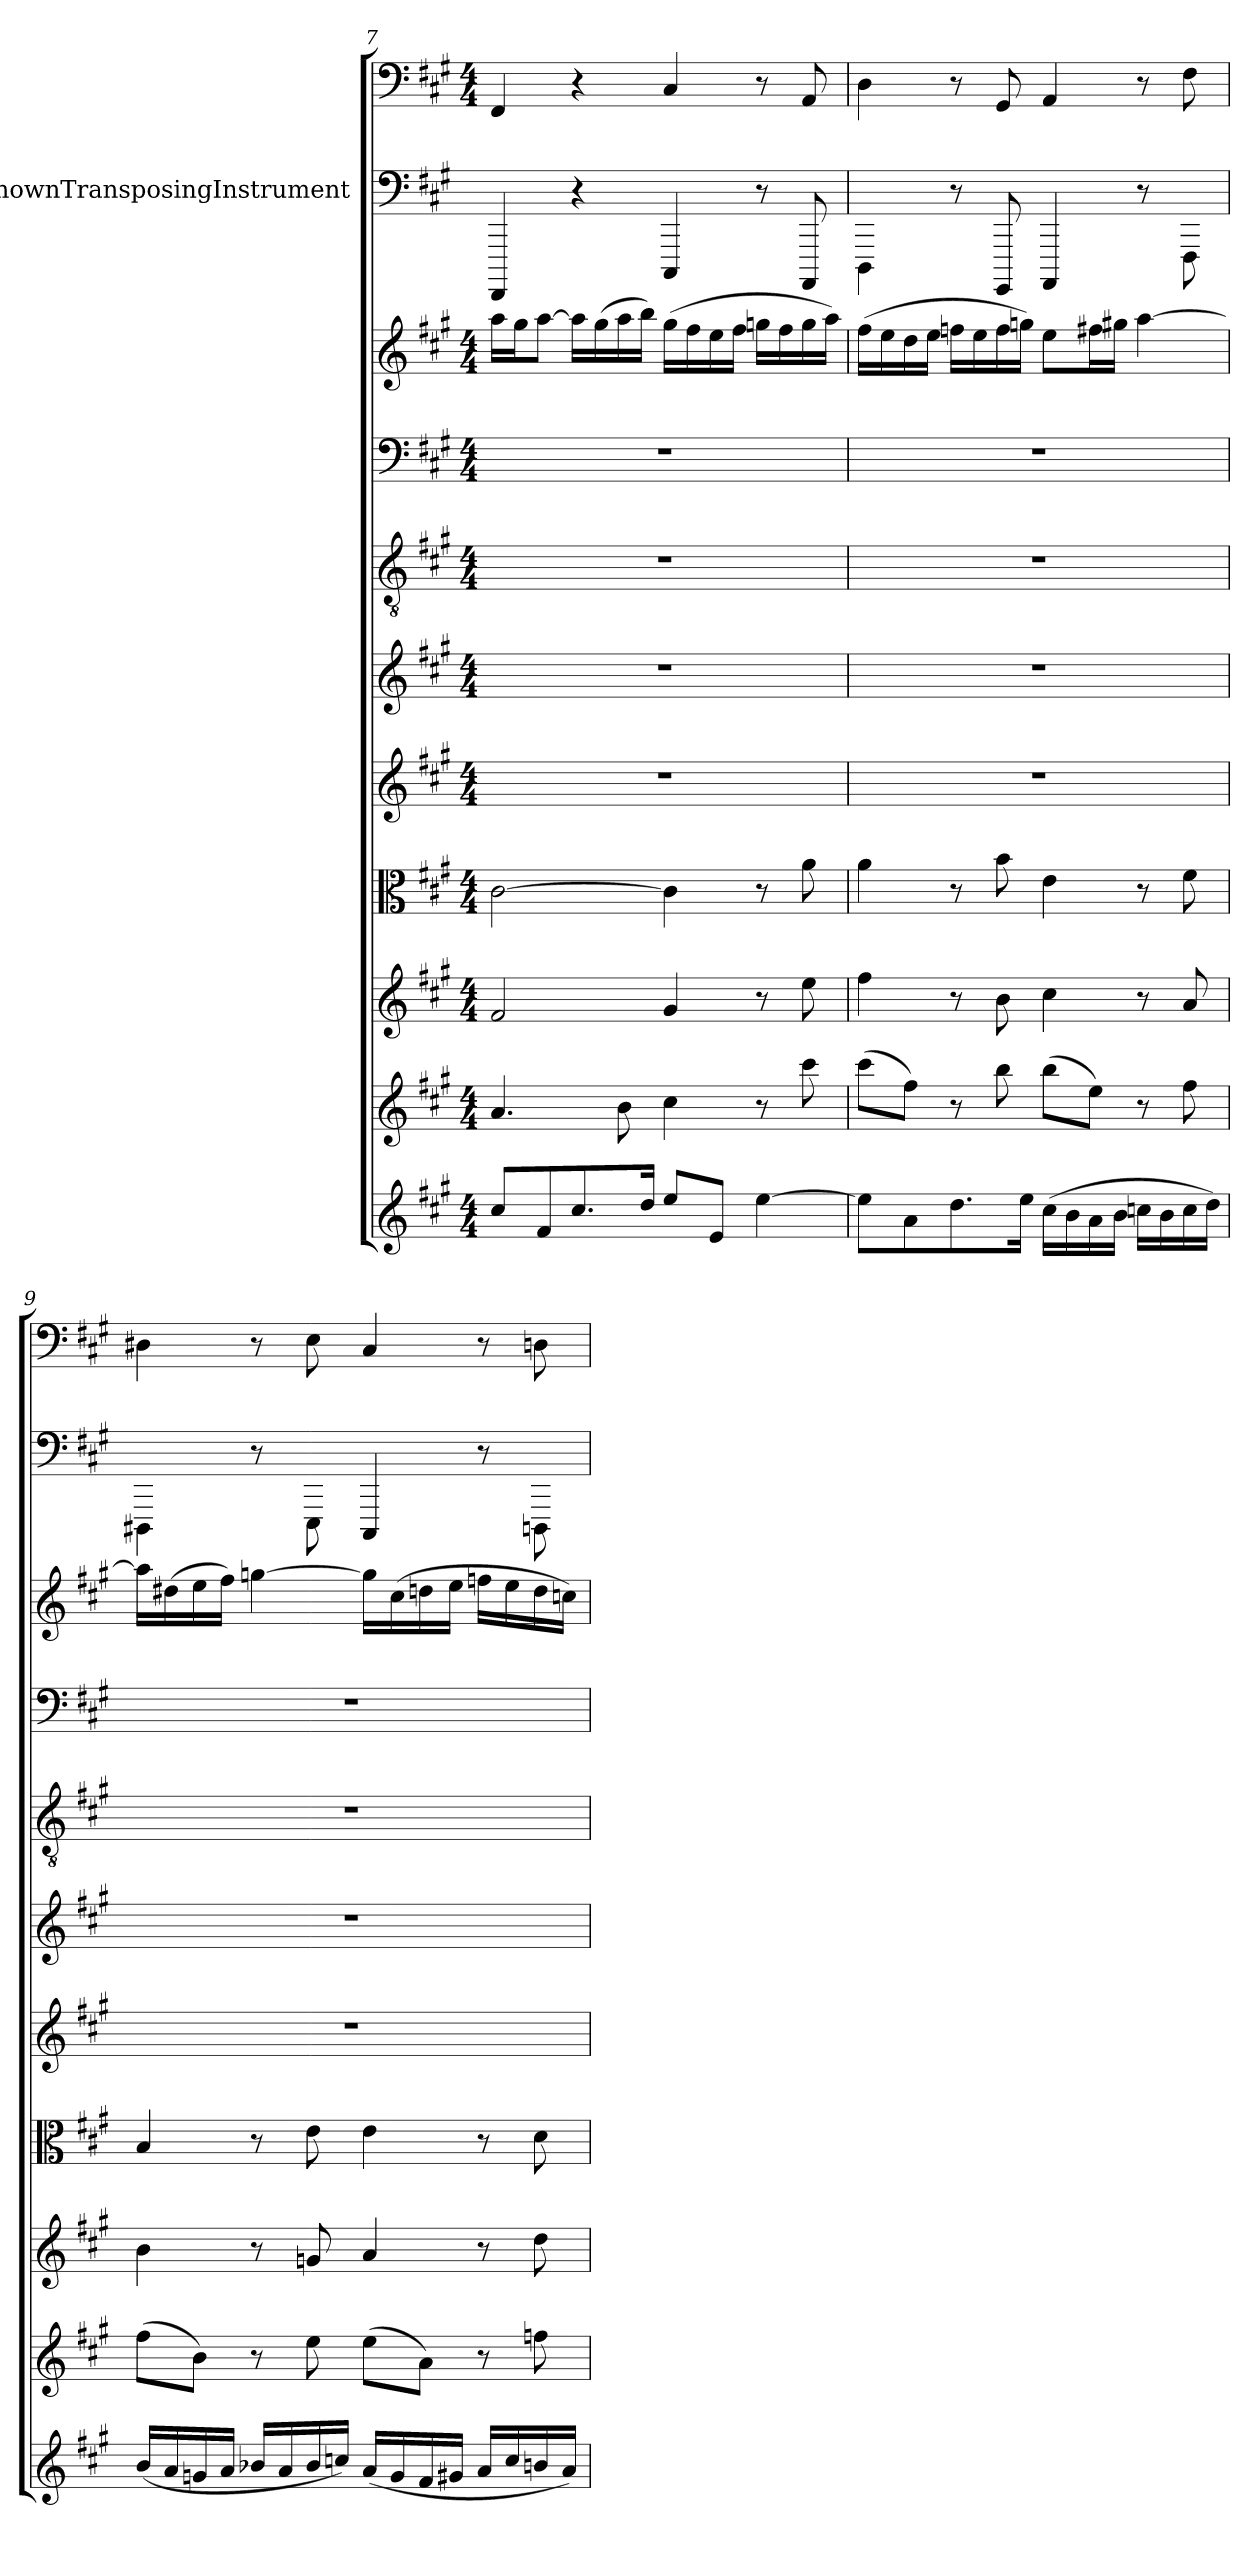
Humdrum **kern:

**kern	**kern	**kern	**kern	**kern	**kern	**kern	**kern	**kern	**kern	**kern
*part11	*part10	*part9	*part8	*part7	*part6	*part5	*part4	*part3	*part2	*part1
*staff11	*staff10	*staff9	*staff8	*staff7	*staff6	*staff5	*staff4	*staff3	*staff2	*staff1
*	*	*	*	*	*	*	*	*	*I"UnknownTransposingInstrument	*
*clefG2	*clefG2	*clefG2	*clefC3	*clefG2	*clefG2	*clefGv2	*clefF4	*clefG2	*clefF4	*clefF4
*	*	*	*	*	*	*	*	*	*ITrd-7c-12	*
*k[f#c#g#]	*k[f#c#g#]	*k[f#c#g#]	*k[f#c#g#]	*k[f#c#g#]	*k[f#c#g#]	*k[f#c#g#]	*k[f#c#g#]	*k[f#c#g#]	*k[f#c#g#]	*k[f#c#g#]
*A:	*A:	*A:	*A:	*A:	*A:	*A:	*A:	*A:	*	*A:
*M4/4	*M4/4	*M4/4	*M4/4	*M4/4	*M4/4	*M4/4	*M4/4	*M4/4	*	*M4/4
=7	=7	=7	=7	=7	=7	=7	=7	=7	=7	=7
8cc#/L	4.a/	2f#/	[2c#\	1r	1r	1r	1r	16aa\LL	4FFF#/	4FF#/
.	.	.	.	.	.	.	.	16gg#\J	.	.
8f#/	.	.	.	.	.	.	.	[8aa\J	.	.
8.cc#/	.	.	.	.	.	.	.	16aa\LL]	4r	4r
.	.	.	.	.	.	.	.	(16gg#\	.	.
.	8b\	.	.	.	.	.	.	16aa\	.	.
16dd/Jk	.	.	.	.	.	.	.	16bb\JJ)	.	.
8ee/L	4cc#\	4g#/	4c#\]	.	.	.	.	(16gg#\LL	4CC#/	4C#/
.	.	.	.	.	.	.	.	16ff#\	.	.
8e/J	.	.	.	.	.	.	.	16ee\	.	.
.	.	.	.	.	.	.	.	16ff#\JJ	.	.
[4ee\	8r	8r	8r	.	.	.	.	16ggn\LL	8r	8r
.	.	.	.	.	.	.	.	16ff#\	.	.
.	8ccc#\	8ee\	8a\	.	.	.	.	16gg\	8AAA/	8AA/
.	.	.	.	.	.	.	.	16aa\JJ)	.	.
=8	=8	=8	=8	=8	=8	=8	=8	=8	=8	=8
8ee\L]	(8ccc#\L	4ff#\	4a\	1r	1r	1r	1r	(16ff#\LL	4DD\	4D\
.	.	.	.	.	.	.	.	16ee\	.	.
8a\	8ff#\J)	.	.	.	.	.	.	16dd\	.	.
.	.	.	.	.	.	.	.	16ee\JJ	.	.
8.dd\	8r	8r	8r	.	.	.	.	16ffn\LL	8r	8r
.	.	.	.	.	.	.	.	16ee\	.	.
.	8bb\	8b\	8b\	.	.	.	.	16ff\	8GGG#/	8GG#/
16ee\Jk	.	.	.	.	.	.	.	16ggn\JJ)	.	.
(16cc#\LL	(8bb\L	4cc#\	4e\	.	.	.	.	8ee\L	4AAA/	4AA/
16b\	.	.	.	.	.	.	.	.	.	.
16a\	8ee\J)	.	.	.	.	.	.	16ff#X\L	.	.
16b\JJ	.	.	.	.	.	.	.	16gg#X\JJ	.	.
16ccn\LL	8r	8r	8r	.	.	.	.	[4aa\	8r	8r
16b\	.	.	.	.	.	.	.	.	.	.
16cc\	8ff#\	8a/	8f#\	.	.	.	.	.	8FF#\	8F#\
16dd\JJ)	.	.	.	.	.	.	.	.	.	.
=9	=9	=9	=9	=9	=9	=9	=9	=9	=9	=9
(16b/LL	(8ff#\L	4b\	4B/	1r	1r	1r	1r	16aa\LL]	4DD#X\	4D#X\
16a/	.	.	.	.	.	.	.	(16dd#X\	.	.
16gn/	8b\J)	.	.	.	.	.	.	16ee\	.	.
16a/JJ	.	.	.	.	.	.	.	16ff#\JJ)	.	.
16b-X/LL	8r	8r	8r	.	.	.	.	[4ggn\	8r	8r
16a/	.	.	.	.	.	.	.	.	.	.
16b-/	8ee\	8gn/	8e\	.	.	.	.	.	8EE\	8E\
16ccn/JJ)	.	.	.	.	.	.	.	.	.	.
(16a/LL	(8ee\L	4a/	4e\	.	.	.	.	16gg\LL]	4CC#/	4C#/
16g/	.	.	.	.	.	.	.	(16cc#\	.	.
16f#/	8a\J)	.	.	.	.	.	.	16ddn\	.	.
16g#X/JJ	.	.	.	.	.	.	.	16ee\JJ	.	.
16a/LL	8r	8r	8r	.	.	.	.	16ffn\LL	8r	8r
16cc/	.	.	.	.	.	.	.	16ee\	.	.
16bn/	8ffn\	8dd\	8d\	.	.	.	.	16dd\	8DDn\	8Dn\
16a/JJ)	.	.	.	.	.	.	.	16ccn\JJ)	.	.
=	=	=	=	=	=	=	=	=	=	=
*-	*-	*-	*-	*-	*-	*-	*-	*-	*-	*-
